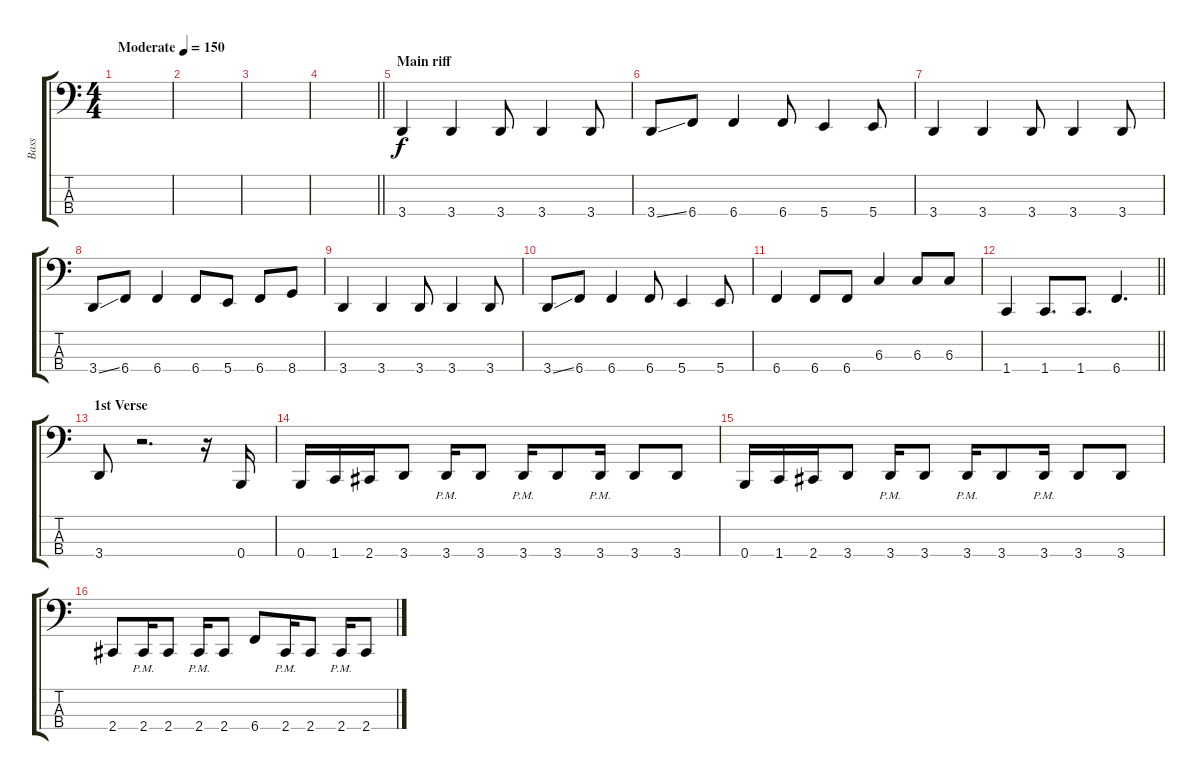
\track ("Bass" "Bass") {instrument electricbasspick}
\staff {score tabs}
\tuning (E2 B1 Gb1 B0) {hide}
\ts (4 4)
\tempo (150 "Moderate")
\clef f4
\ks c
|
|
|
\barLineRight lightlight
|
\section ("" "Main riff")
3.4.4 3.4.4 3.4.8 3.4.4 3.4.8 |
3.4{ss}.8 6.4.8 6.4.4 6.4.8 5.4.4 5.4.8 |
3.4.4 3.4.4 3.4.8 3.4.4 3.4.8 |
3.4{ss}.8 6.4.8 6.4.4 6.4.8 5.4.8 6.4.8 8.4.8 |
3.4.4 3.4.4 3.4.8 3.4.4 3.4.8 |
3.4{ss}.8 6.4.8 6.4.4 6.4.8 5.4.4 5.4.8 |
6.4.4 6.4.8 6.4.8 6.3.4 6.3.8 6.3.8 |
\barLineRight lightlight
1.4.4 1.4.8{d} 1.4.8{d} 6.4.4{d} |
\section ("" "1st Verse")
3.4.8 r.2{d} r.16 0.4.16 |
0.4.16 1.4.16 2.4.16 3.4.8 3.4{pm}.16 3.4.8 3.4{pm}.16 3.4.8 3.4{pm}.16 3.4.8 3.4.8 |
0.4.16 1.4.16 2.4.16 3.4.8 3.4{pm}.16 3.4.8 3.4{pm}.16 3.4.8 3.4{pm}.16 3.4.8 3.4.8 |
2.4.8 2.4{pm}.16 2.4.8 2.4{pm}.16 2.4.8 6.4.8 2.4{pm}.16 2.4.8 2.4{pm}.16 2.4.8
